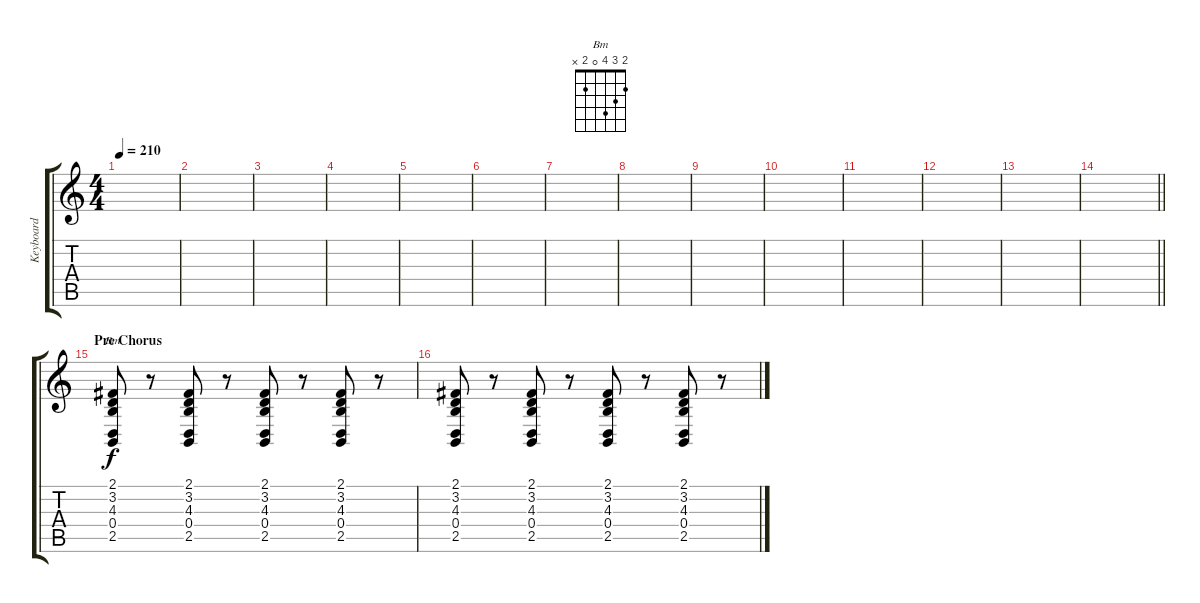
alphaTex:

\track ("Keyboard" "Keyboard") {instrument churchorgan}
\staff {score tabs}
\tuning (E4 B3 G3 D3 A2 E2) {hide}
\chord ("Bm" 2 3 4 0 2 x)
\ts (4 4)
\tempo 210
\clef g2
\ks c
|
|
|
|
|
|
|
|
|
|
|
|
|
\barLineRight lightlight
|
\section ("" "Pre Chorus")
(2.1 3.2 4.3 0.4 2.5).8{ch "Bm"} r.8 (2.1 3.2 4.3 0.4 2.5).8 r.8 (2.1 3.2 4.3 0.4 2.5).8 r.8 (2.1 3.2 4.3 0.4 2.5).8 r.8 |
(2.1 3.2 4.3 0.4 2.5).8 r.8 (2.1 3.2 4.3 0.4 2.5).8 r.8 (2.1 3.2 4.3 0.4 2.5).8 r.8 (2.1 3.2 4.3 0.4 2.5).8 r.8
